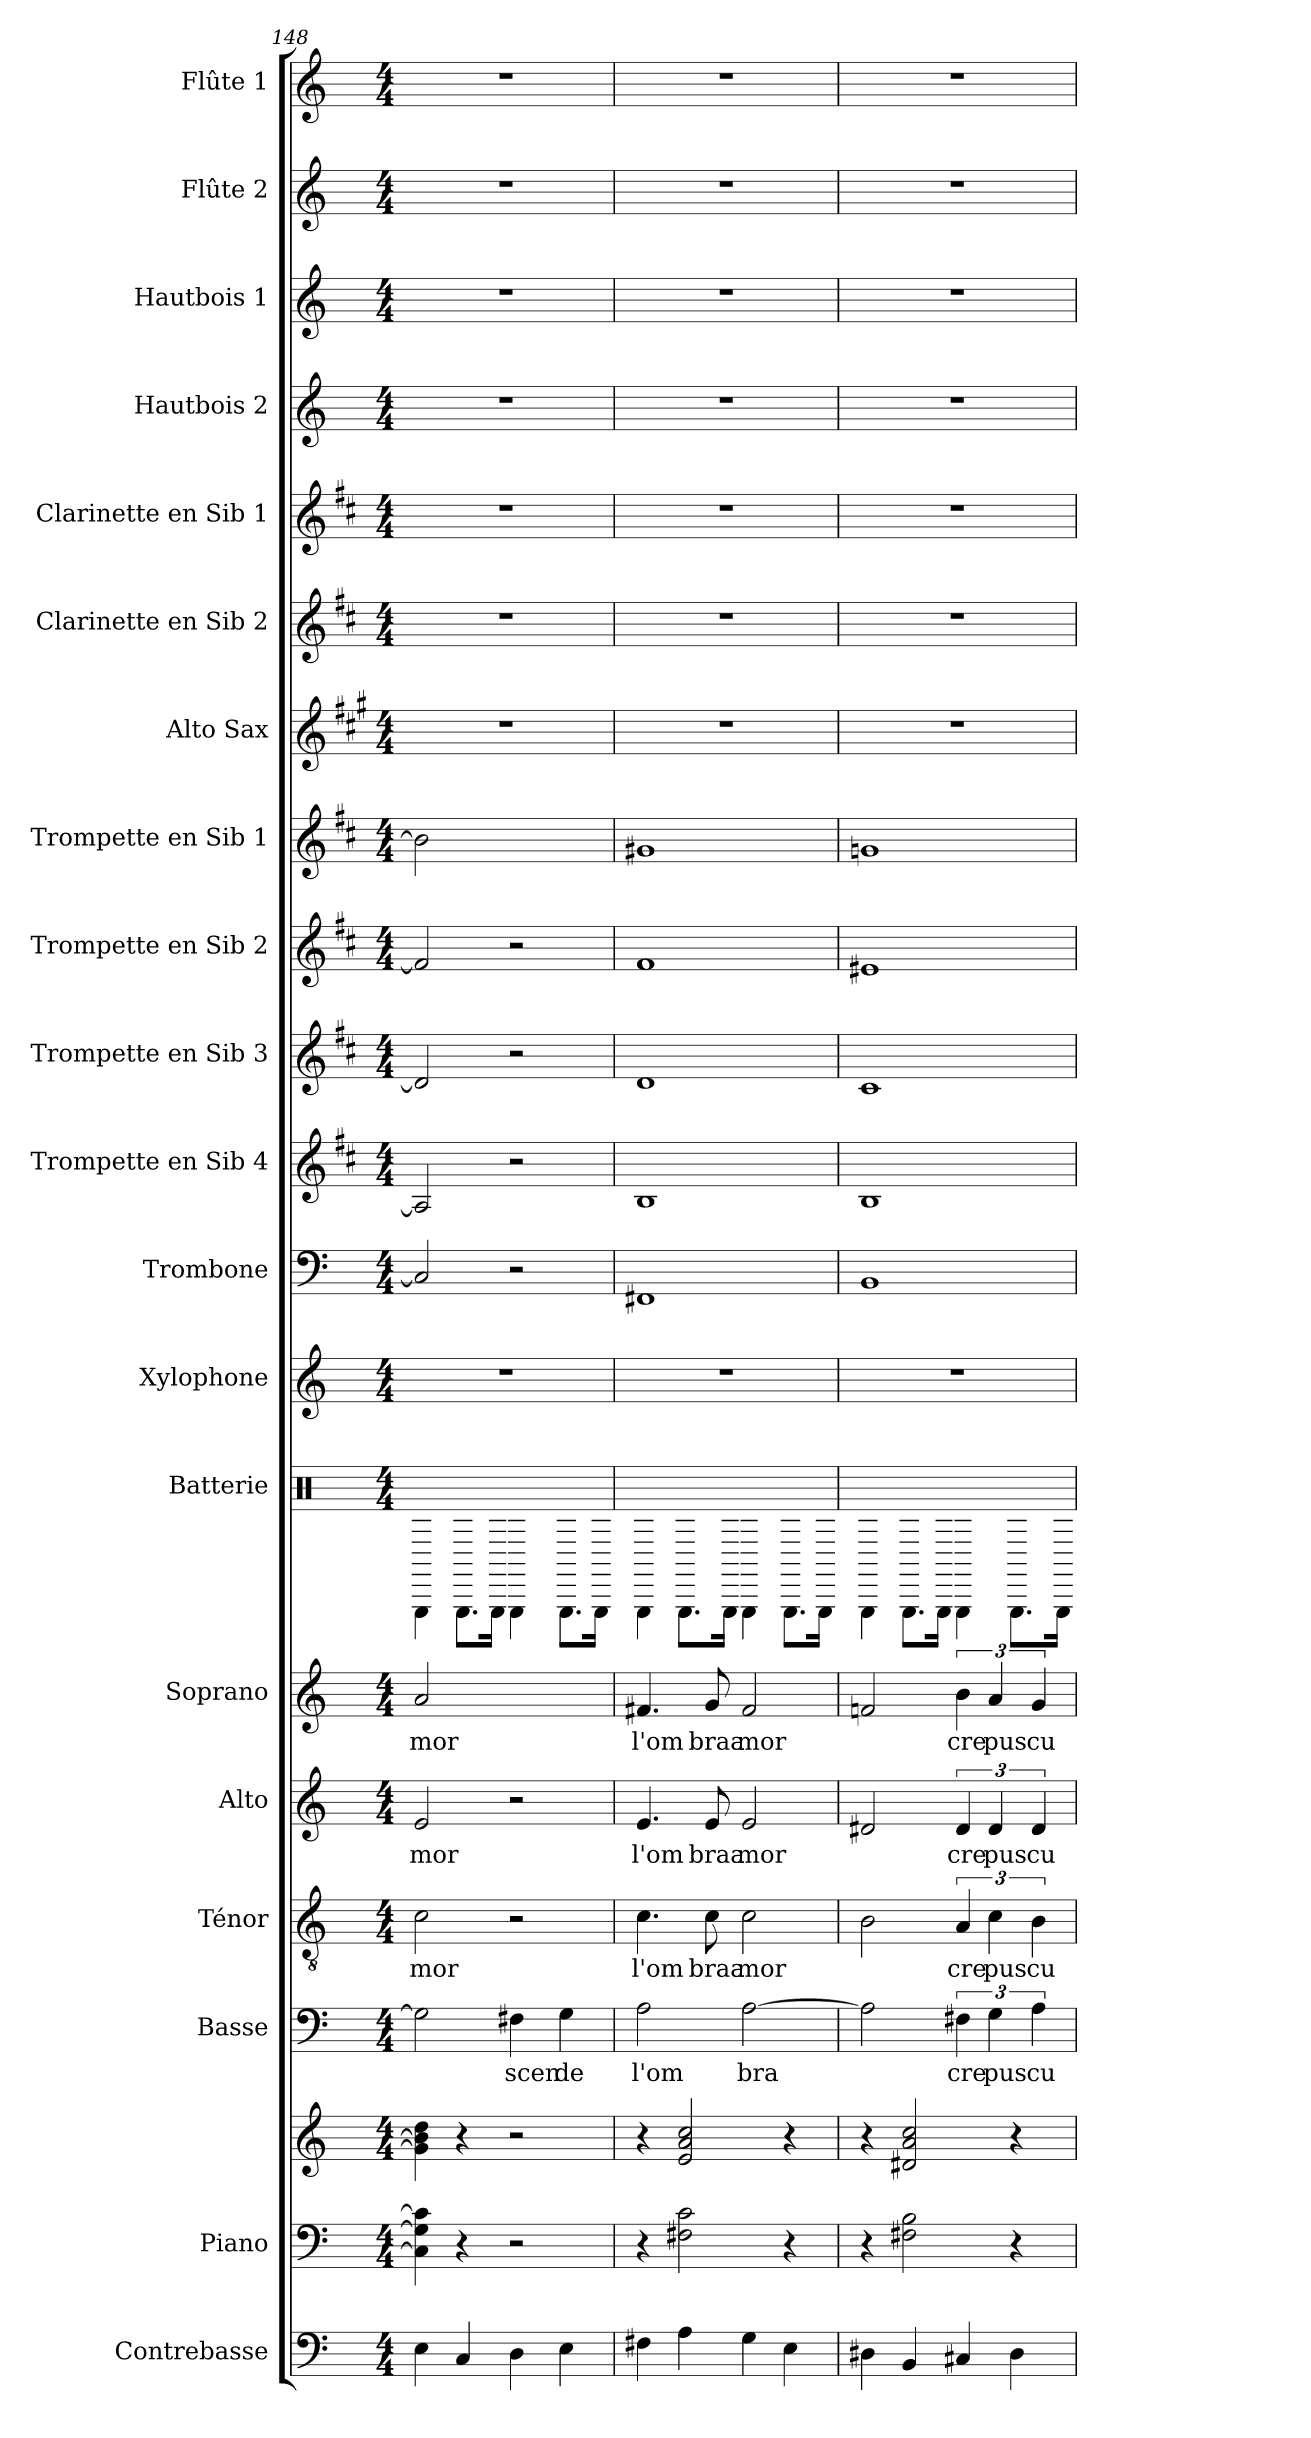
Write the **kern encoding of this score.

**kern	**kern	**kern	**kern	**text	**kern	**text	**kern	**text	**kern	**text	**kern	**kern	**kern	**kern	**kern	**kern	**kern	**kern	**kern	**kern	**kern	**kern	**kern	**kern
*part20	*part19	*part19	*part18	*part18	*part17	*part17	*part16	*part16	*part15	*part15	*part14	*part13	*part12	*part11	*part10	*part9	*part8	*part7	*part6	*part5	*part4	*part3	*part2	*part1
*staff21	*staff20	*staff19	*staff18	*staff18	*staff17	*staff17	*staff16	*staff16	*staff15	*staff15	*staff14	*staff13	*staff12	*staff11	*staff10	*staff9	*staff8	*staff7	*staff6	*staff5	*staff4	*staff3	*staff2	*staff1
*I"Contrebasse	*I"Piano	*	*I"Basse	*	*I"Ténor	*	*I"Alto	*	*I"Soprano	*	*I"Batterie	*I"Xylophone	*I"Trombone	*I"Trompette en Sib 4	*I"Trompette en Sib 3	*I"Trompette en Sib 2	*I"Trompette en Sib 1	*I"Alto Sax	*I"Clarinette en Sib 2	*I"Clarinette en Sib 1	*I"Hautbois 2	*I"Hautbois 1	*I"Flûte 2	*I"Flûte 1
*I'Cb.	*I'Pno	*	*I'Ba.	*	*I'T	*	*I'A	*	*I'S	*	*I'Batt.	*I'Xyl.	*I'Trb.	*I'Trp. (Sib) 4	*I'Trp. (Sib) 3	*I'Trp. (Sib) 2	*I'Trp. (Sib) 1	*I'A. Sx.	*I'Cl. (Sib) 2	*I'Cl. (Sib) 1	*I'Hb. 2	*I'Hb. 1	*I'Fl. 2	*I'Fl. 1
*clefF4	*clefF4	*clefG2	*clefF4	*	*clefGv2	*	*clefG2	*	*clefG2	*	*clefX	*clefG2	*clefF4	*clefG2	*clefG2	*clefG2	*clefG2	*clefG2	*clefG2	*clefG2	*clefG2	*clefG2	*clefG2	*clefG2
*ITrd7c12	*	*	*	*	*	*	*	*	*	*	*	*ITrd-7c-12	*	*ITrd1c2	*ITrd1c2	*ITrd1c2	*ITrd1c2	*ITrd5c9	*ITrd1c2	*ITrd1c2	*	*	*	*
*k[]	*k[]	*k[]	*k[]	*	*k[]	*	*k[]	*	*k[]	*	*k[]	*k[]	*k[]	*k[]	*k[]	*k[]	*k[]	*k[]	*k[]	*k[]	*k[]	*k[]	*k[]	*k[]
*C:	*C:	*C:	*C:	*	*C:	*	*C:	*	*C:	*	*C:	*C:	*C:	*C:	*C:	*C:	*C:	*C:	*C:	*C:	*C:	*C:	*C:	*C:
*M4/4	*M4/4	*M4/4	*M4/4	*	*M4/4	*	*M4/4	*	*M4/4	*	*M4/4	*M4/4	*M4/4	*M4/4	*M4/4	*M4/4	*M4/4	*M4/4	*M4/4	*M4/4	*M4/4	*M4/4	*M4/4	*M4/4
=148	=148	=148	=148	=148	=148	=148	=148	=148	=148	=148	=148	=148	=148	=148	=148	=148	=148	=148	=148	=148	=148	=148	=148	=148
!	!	!	!	!	!	!LO:LY:b	!	!	!	!	!	!	!	!	!	!	!	!	!	!	!	!	!	!
!	!	!	!	!	!	!	!	!LO:LY:b	!	!	!	!	!	!	!	!	!	!	!	!	!	!	!	!
!	!	!	!	!	!	!	!	!	!	!LO:LY:b	!	!	!	!	!	!	!	!	!	!	!	!	!	!
4EE\	4C\] 4G\] 4c\]	4g\] 4b\] 4dd\	2G\]	.	2c\	mor	2e/	mor	2a/	mor	4RGGG\	1r	2C/]	2G/]	2c/]	2e/]	2a\]	1r	1r	1r	1r	1r	1r	1r
4CC/	4r	4r	.	.	.	.	.	.	.	.	8.RGGG\L	.	.	.	.	.	.	.	.	.	.	.	.	.
.	.	.	.	.	.	.	.	.	.	.	16RGGG\Jk	.	.	.	.	.	.	.	.	.	.	.	.	.
!	!	!	!	!LO:LY:b	!	!	!	!	!	!	!	!	!	!	!	!	!	!	!	!	!	!	!	!
4DD\	2r	2r	4F#X\	scen	2r	.	2r	.	2ryy	.	4RGGG\	.	2r	2r	2r	2r	2ryy	.	.	.	.	.	.	.
!	!	!	!	!LO:LY:b	!	!	!	!	!	!	!	!	!	!	!	!	!	!	!	!	!	!	!	!
4EE\	.	.	4G\	de	.	.	.	.	.	.	8.RGGG\L	.	.	.	.	.	.	.	.	.	.	.	.	.
.	.	.	.	.	.	.	.	.	.	.	16RGGG\Jk	.	.	.	.	.	.	.	.	.	.	.	.	.
!!LO:LB:g=z
=149	=149	=149	=149	=149	=149	=149	=149	=149	=149	=149	=149	=149	=149	=149	=149	=149	=149	=149	=149	=149	=149	=149	=149	=149
!	!	!	!	!LO:LY:b	!	!	!	!	!	!	!	!	!	!	!	!	!	!	!	!	!	!	!	!
!	!	!	!	!	!	!LO:LY:b	!	!	!	!	!	!	!	!	!	!	!	!	!	!	!	!	!	!
!	!	!	!	!	!	!	!	!LO:LY:b	!	!	!	!	!	!	!	!	!	!	!	!	!	!	!	!
!	!	!	!	!	!	!	!	!	!	!LO:LY:b	!	!	!	!	!	!	!	!	!	!	!	!	!	!
4FF#X\	4r	4r	2A\	l'om	4.c\	l'om	4.e/	l'om	4.f#X/	l'om	4RGGG\	1r	1FF#X	1A	1c	1e	1f#X	1r	1r	1r	1r	1r	1r	1r
4AA\	2F#X\ 2c\	2e/ 2a/ 2cc/	.	.	.	.	.	.	.	.	8.RGGG\L	.	.	.	.	.	.	.	.	.	.	.	.	.
!	!	!	!	!	!	!LO:LY:b	!	!	!	!	!	!	!	!	!	!	!	!	!	!	!	!	!	!
!	!	!	!	!	!	!	!	!LO:LY:b	!	!	!	!	!	!	!	!	!	!	!	!	!	!	!	!
!	!	!	!	!	!	!	!	!	!	!LO:LY:b	!	!	!	!	!	!	!	!	!	!	!	!	!	!
.	.	.	.	.	8c\	braa	8e/	braa	8g/	braa	.	.	.	.	.	.	.	.	.	.	.	.	.	.
.	.	.	.	.	.	.	.	.	.	.	16RGGG\Jk	.	.	.	.	.	.	.	.	.	.	.	.	.
!	!	!	!	!LO:LY:b	!	!	!	!	!	!	!	!	!	!	!	!	!	!	!	!	!	!	!	!
!	!	!	!	!	!	!LO:LY:b	!	!	!	!	!	!	!	!	!	!	!	!	!	!	!	!	!	!
!	!	!	!	!	!	!	!	!LO:LY:b	!	!	!	!	!	!	!	!	!	!	!	!	!	!	!	!
!	!	!	!	!	!	!	!	!	!	!LO:LY:b	!	!	!	!	!	!	!	!	!	!	!	!	!	!
4GG\	.	.	[2A\	bra	2c\	mor	2e/	mor	2f#/	mor	4RGGG\	.	.	.	.	.	.	.	.	.	.	.	.	.
4EE\	4r	4r	.	.	.	.	.	.	.	.	8.RGGG\L	.	.	.	.	.	.	.	.	.	.	.	.	.
.	.	.	.	.	.	.	.	.	.	.	16RGGG\Jk	.	.	.	.	.	.	.	.	.	.	.	.	.
=150	=150	=150	=150	=150	=150	=150	=150	=150	=150	=150	=150	=150	=150	=150	=150	=150	=150	=150	=150	=150	=150	=150	=150	=150
4DD#X\	4r	4r	2A\]	.	2B\	.	2d#X/	.	2fn/	.	4RGGG\	1r	1BB	1A	1B	1d#X	1fn	1r	1r	1r	1r	1r	1r	1r
4BBB/	2F#X\ 2B\	2d#X/ 2a/ 2cc/	.	.	.	.	.	.	.	.	8.RGGG\L	.	.	.	.	.	.	.	.	.	.	.	.	.
.	.	.	.	.	.	.	.	.	.	.	16RGGG\Jk	.	.	.	.	.	.	.	.	.	.	.	.	.
!	!	!	!	!LO:LY:b	!	!	!	!	!	!	!	!	!	!	!	!	!	!	!	!	!	!	!	!
!	!	!	!	!	!	!LO:LY:b	!	!	!	!	!	!	!	!	!	!	!	!	!	!	!	!	!	!
!	!	!	!	!	!	!	!	!LO:LY:b	!	!	!	!	!	!	!	!	!	!	!	!	!	!	!	!
!	!	!	!	!	!	!	!	!	!	!LO:LY:b	!	!	!	!	!	!	!	!	!	!	!	!	!	!
4CC#X/	.	.	6F#X\	cre	6A/	cre	6d#/	cre	6b\	cre	4RGGG\	.	.	.	.	.	.	.	.	.	.	.	.	.
!	!	!	!	!LO:LY:b	!	!	!	!	!	!	!	!	!	!	!	!	!	!	!	!	!	!	!	!
!	!	!	!	!	!	!LO:LY:b	!	!	!	!	!	!	!	!	!	!	!	!	!	!	!	!	!	!
!	!	!	!	!	!	!	!	!LO:LY:b	!	!	!	!	!	!	!	!	!	!	!	!	!	!	!	!
!	!	!	!	!	!	!	!	!	!	!LO:LY:b	!	!	!	!	!	!	!	!	!	!	!	!	!	!
.	.	.	6G\	pus	6c\	pus	6d#/	pus	6a/	pus	.	.	.	.	.	.	.	.	.	.	.	.	.	.
4DD#\	4r	4r	.	.	.	.	.	.	.	.	8.RGGG\L	.	.	.	.	.	.	.	.	.	.	.	.	.
!	!	!	!	!LO:LY:b	!	!	!	!	!	!	!	!	!	!	!	!	!	!	!	!	!	!	!	!
!	!	!	!	!	!	!LO:LY:b	!	!	!	!	!	!	!	!	!	!	!	!	!	!	!	!	!	!
!	!	!	!	!	!	!	!	!LO:LY:b	!	!	!	!	!	!	!	!	!	!	!	!	!	!	!	!
!	!	!	!	!	!	!	!	!	!	!LO:LY:b	!	!	!	!	!	!	!	!	!	!	!	!	!	!
.	.	.	6A\	cu	6B\	cu	6d#/	cu	6g/	cu	.	.	.	.	.	.	.	.	.	.	.	.	.	.
.	.	.	.	.	.	.	.	.	.	.	16RGGG\Jk	.	.	.	.	.	.	.	.	.	.	.	.	.
=	=	=	=	=	=	=	=	=	=	=	=	=	=	=	=	=	=	=	=	=	=	=	=	=
*-	*-	*-	*-	*-	*-	*-	*-	*-	*-	*-	*-	*-	*-	*-	*-	*-	*-	*-	*-	*-	*-	*-	*-	*-
